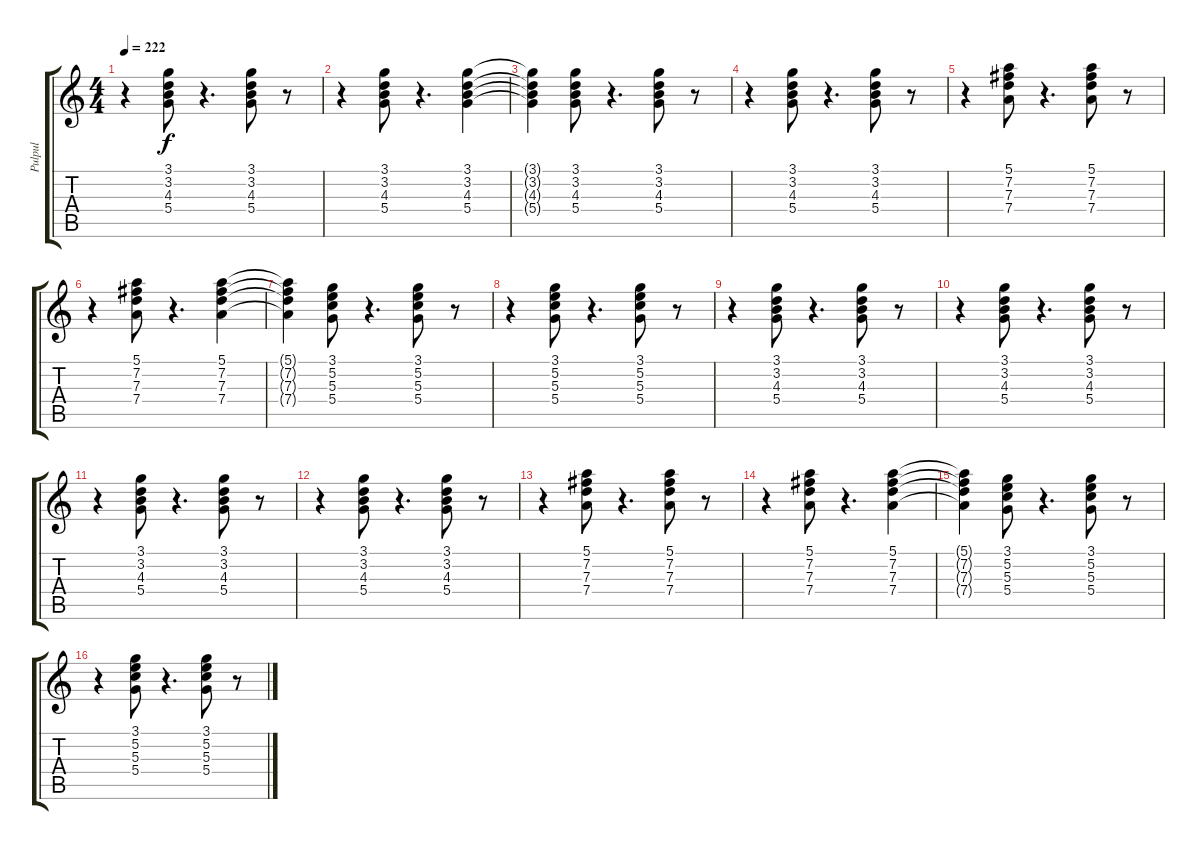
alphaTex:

\track ("Pulpul" "Pulpul") {instrument electricguitarmuted}
\staff {score tabs}
\tuning (E4 B3 G3 D3 A2 E2) {hide}
\ts (4 4)
\tempo 222
\clef g2
\ks c
r.4{dy f} (3.1 3.2 4.3 5.4).8 r.4{d} (3.1 3.2 4.3 5.4).8 r.8 |
r.4 (3.1 3.2 4.3 5.4).8 r.4{d} (3.1 3.2 4.3 5.4).4 |
(3.1{t} 3.2{t} 4.3{t} 5.4{t}).4 (3.1 3.2 4.3 5.4).8 r.4{d} (3.1 3.2 4.3 5.4).8 r.8 |
r.4 (3.1 3.2 4.3 5.4).8 r.4{d} (3.1 3.2 4.3 5.4).8 r.8 |
r.4 (5.1 7.2 7.3 7.4).8 r.4{d} (5.1 7.2 7.3 7.4).8 r.8 |
r.4 (5.1 7.2 7.3 7.4).8 r.4{d} (5.1 7.2 7.3 7.4).4 |
(5.1{t} 7.2{t} 7.3{t} 7.4{t}).4 (3.1 5.2 5.3 5.4).8 r.4{d} (3.1 5.2 5.3 5.4).8 r.8 |
r.4 (3.1 5.2 5.3 5.4).8 r.4{d} (3.1 5.2 5.3 5.4).8 r.8 |
r.4 (3.1 3.2 4.3 5.4).8 r.4{d} (3.1 3.2 4.3 5.4).8 r.8 |
r.4 (3.1 3.2 4.3 5.4).8 r.4{d} (3.1 3.2 4.3 5.4).8 r.8 |
r.4 (3.1 3.2 4.3 5.4).8 r.4{d} (3.1 3.2 4.3 5.4).8 r.8 |
r.4 (3.1 3.2 4.3 5.4).8 r.4{d} (3.1 3.2 4.3 5.4).8 r.8 |
r.4 (5.1 7.2 7.3 7.4).8 r.4{d} (5.1 7.2 7.3 7.4).8 r.8 |
r.4 (5.1 7.2 7.3 7.4).8 r.4{d} (5.1 7.2 7.3 7.4).4 |
(5.1{t} 7.2{t} 7.3{t} 7.4{t}).4 (3.1 5.2 5.3 5.4).8 r.4{d} (3.1 5.2 5.3 5.4).8 r.8 |
r.4 (3.1 5.2 5.3 5.4).8 r.4{d} (3.1 5.2 5.3 5.4).8 r.8
